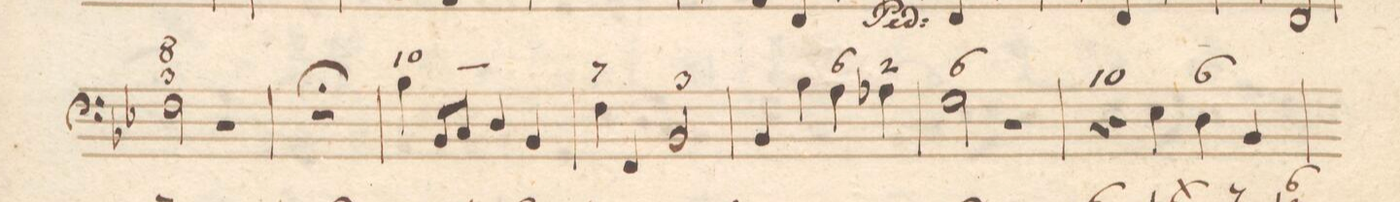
**kern	**fba	**dynam
*I"Organo	*	*
*clefF4	*	*
*k[b-e-]	*	*
*met(c)	*	*
*M4/4	*	*
2F\	8 3	.
2r	.	.
=13	=13	=13
1r;	.	.
=14	=14	=14
4B-\	10	.
8BB-/L	_	.
8C/J	.	.
4D\	.	.
4BB-/	.	.
=15	=15	=15
4F\	7	.
4FF/	.	.
2BB-/	3	.
=16	=16	=16
4BB-/	.	.
4B-\	.	.
4A\	6	.
4A-X\	2	.
=17	=17	=17
2G\	6	.
2r	.	.
=18	=18	=18
4r	10	.
4E-\	.	.
4D\	6	.
4BB-/	.	.
=19	=19	=19
*-	*-	*-
